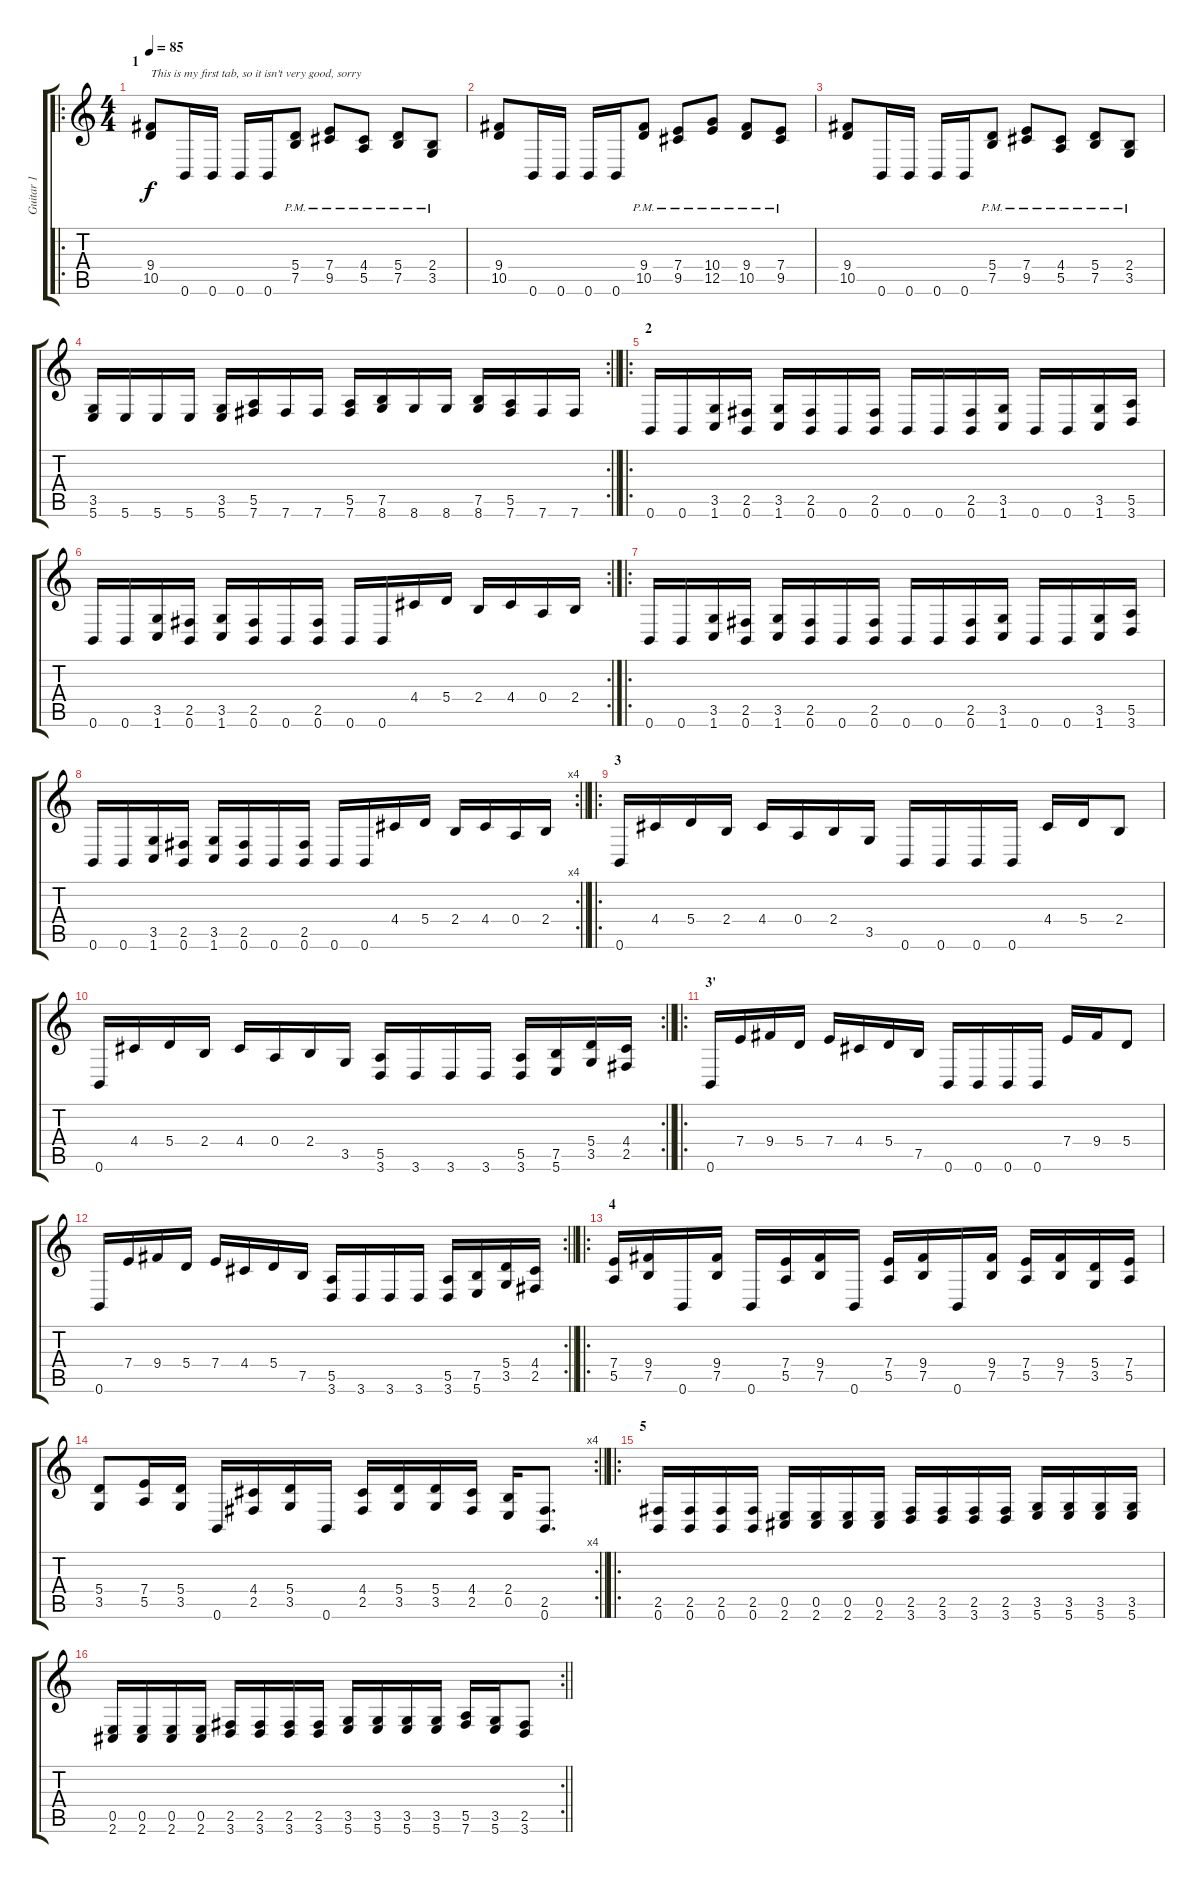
\track ("Guitar 1" "Guitar 1") {instrument distortionguitar}
\staff {score tabs}
\tuning (B3 Gb3 D3 A2 E2 B1) {hide}
\ro
\ts (4 4)
\section ("" "1")
\tempo 85
\clef g2
\ks c
(9.4 10.5).8{txt "This is my first tab, so it isn't very good, sorry" dy f instrument distortionguitar} 0.6.16 0.6.16 0.6.16 0.6.16 (5.4{pm} 7.5{pm}).8 (7.4{pm} 9.5{pm}).8 (4.4{pm} 5.5{pm}).8 (5.4{pm} 7.5{pm}).8 (2.4{pm} 3.5{pm}).8 |
(9.4 10.5).8 0.6.16 0.6.16 0.6.16 0.6.16 (9.4{pm} 10.5{pm}).8 (7.4{pm} 9.5{pm}).8 (10.4{pm} 12.5{pm}).8 (9.4{pm} 10.5{pm}).8 (7.4{pm} 9.5{pm}).8 |
(9.4 10.5).8 0.6.16 0.6.16 0.6.16 0.6.16 (5.4{pm} 7.5{pm}).8 (7.4{pm} 9.5{pm}).8 (4.4{pm} 5.5{pm}).8 (5.4{pm} 7.5{pm}).8 (2.4{pm} 3.5{pm}).8 |
\rc 2
\barLineRight lightlight
(3.5 5.6).16 5.6.16 5.6.16 5.6.16 (3.5 5.6).16 (5.5 7.6).16 7.6.16 7.6.16 (5.5 7.6).16 (7.5 8.6).16 8.6.16 8.6.16 (7.5 8.6).16 (5.5 7.6).16 7.6.16 7.6.16 |
\ro
\section ("" "2")
0.6.16 0.6.16 (3.5 1.6).16 (2.5 0.6).16 (3.5 1.6).16 (2.5 0.6).16 0.6.16 (2.5 0.6).16 0.6.16 0.6.16 (2.5 0.6).16 (3.5 1.6).16 0.6.16 0.6.16 (3.5 1.6).16 (5.5 3.6).16 |
\rc 2
0.6.16 0.6.16 (3.5 1.6).16 (2.5 0.6).16 (3.5 1.6).16 (2.5 0.6).16 0.6.16 (2.5 0.6).16 0.6.16 0.6.16 4.4.16 5.4.16 2.4.16 4.4.16 0.4.16 2.4.16 |
\ro
0.6.16 0.6.16 (3.5 1.6).16 (2.5 0.6).16 (3.5 1.6).16 (2.5 0.6).16 0.6.16 (2.5 0.6).16 0.6.16 0.6.16 (2.5 0.6).16 (3.5 1.6).16 0.6.16 0.6.16 (3.5 1.6).16 (5.5 3.6).16 |
\rc 4
\barLineRight lightlight
0.6.16 0.6.16 (3.5 1.6).16 (2.5 0.6).16 (3.5 1.6).16 (2.5 0.6).16 0.6.16 (2.5 0.6).16 0.6.16 0.6.16 4.4.16 5.4.16 2.4.16 4.4.16 0.4.16 2.4.16 |
\ro
\section ("" "3")
0.6.16 4.4.16 5.4.16 2.4.16 4.4.16 0.4.16 2.4.16 3.5.16 0.6.16 0.6.16 0.6.16 0.6.16 4.4.16 5.4.16 2.4.8 |
\rc 2
\barLineRight lightlight
0.6.16 4.4.16 5.4.16 2.4.16 4.4.16 0.4.16 2.4.16 3.5.16 (5.5 3.6).16 3.6.16 3.6.16 3.6.16 (5.5 3.6).16 (7.5 5.6).16 (5.4 3.5).16 (4.4 2.5).16 |
\ro
\section ("" "3'")
0.6.16 7.4.16 9.4.16 5.4.16 7.4.16 4.4.16 5.4.16 7.5.16 0.6.16 0.6.16 0.6.16 0.6.16 7.4.16 9.4.16 5.4.8 |
\rc 2
\barLineRight lightlight
0.6.16 7.4.16 9.4.16 5.4.16 7.4.16 4.4.16 5.4.16 7.5.16 (5.5 3.6).16 3.6.16 3.6.16 3.6.16 (5.5 3.6).16 (7.5 5.6).16 (5.4 3.5).16 (4.4 2.5).16 |
\ro
\section ("" "4")
(7.4 5.5).16 (9.4 7.5).16 0.6.16 (9.4 7.5).16 0.6.16 (7.4 5.5).16 (9.4 7.5).16 0.6.16 (7.4 5.5).16 (9.4 7.5).16 0.6.16 (9.4 7.5).16 (7.4 5.5).16 (9.4 7.5).16 (5.4 3.5).16 (7.4 5.5).16 |
\rc 4
\barLineRight lightlight
(5.4 3.5).8 (7.4 5.5).16 (5.4 3.5).16 0.6.16 (4.4 2.5).16 (5.4 3.5).16 0.6.16 (4.4 2.5).16 (5.4 3.5).16 (5.4 3.5).16 (4.4 2.5).16 (2.4 0.5).16 (2.5 0.6).8{d} |
\ro
\section ("" "5")
(2.5 0.6).16 (2.5 0.6).16 (2.5 0.6).16 (2.5 0.6).16 (0.5 2.6).16 (0.5 2.6).16 (0.5 2.6).16 (0.5 2.6).16 (2.5 3.6).16 (2.5 3.6).16 (2.5 3.6).16 (2.5 3.6).16 (3.5 5.6).16 (3.5 5.6).16 (3.5 5.6).16 (3.5 5.6).16 |
\rc 2
\barLineRight lightlight
(0.5 2.6).16 (0.5 2.6).16 (0.5 2.6).16 (0.5 2.6).16 (2.5 3.6).16 (2.5 3.6).16 (2.5 3.6).16 (2.5 3.6).16 (3.5 5.6).16 (3.5 5.6).16 (3.5 5.6).16 (3.5 5.6).16 (5.5 7.6).16 (3.5 5.6).16 (2.5 3.6).8
